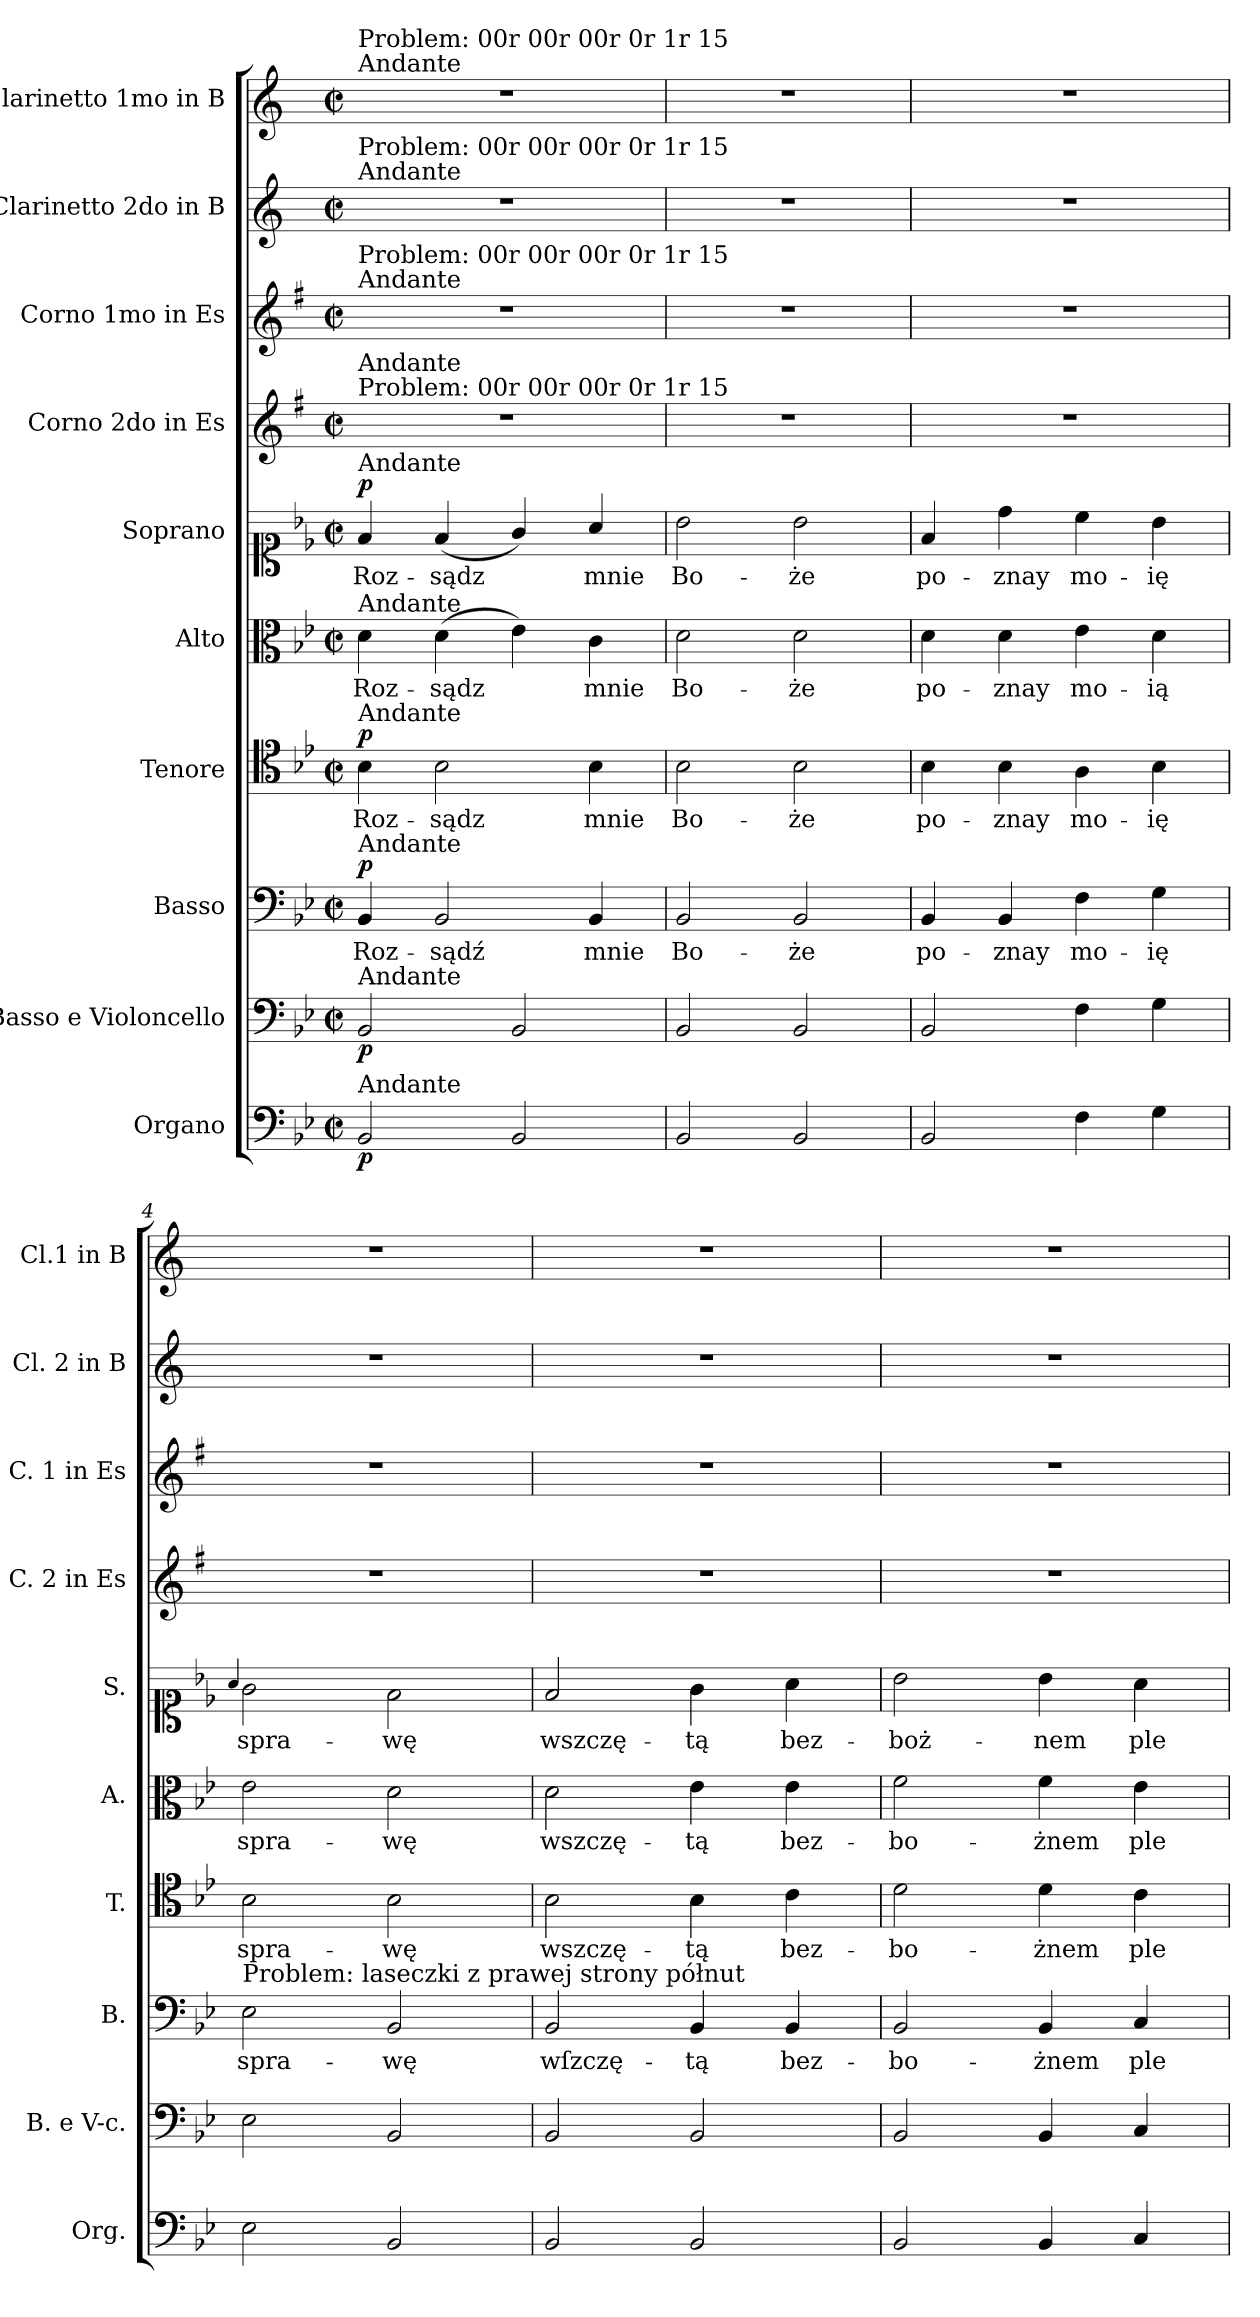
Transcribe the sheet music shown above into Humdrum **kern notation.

**kern	**dynam	**kern	**dynam	**kern	**text	**dynam	**kern	**text	**dynam	**kern	**text	**kern	**text	**dynam	**kern	**kern	**kern	**kern
*part10	*part10	*part9	*part9	*part8	*part8	*part8	*part7	*part7	*part7	*part6	*part6	*part5	*part5	*part5	*part4	*part3	*part2	*part1
*staff10	*staff10	*staff9	*staff9	*staff8	*staff8	*staff8	*staff7	*staff7	*staff7	*staff6	*staff6	*staff5	*staff5	*staff5	*staff4	*staff3	*staff2	*staff1
*I"Organo	*	*I"Basso e Violoncello	*	*I"Basso	*	*	*I"Tenore	*	*	*I"Alto	*	*I"Soprano	*	*	*I"Corno 2do in Es	*I"Corno 1mo in Es	*I"Clarinetto 2do in B	*I"Clarinetto 1mo in B
*I'Org.	*	*I'B. e V-c.	*	*I'B.	*	*	*I'T.	*	*	*I'A.	*	*I'S.	*	*	*I'C. 2 in Es	*I'C. 1 in Es	*I'Cl. 2 in B	*I'Cl.1 in B
*clefF4	*	*clefF4	*	*clefF4	*	*	*clefC4	*	*	*clefC3	*	*clefC1	*	*	*clefG2	*clefG2	*clefG2	*clefG2
*	*	*	*	*	*	*	*	*	*	*	*	*	*	*	*ITrd5c9	*ITrd5c9	*ITrd1c2	*ITrd1c2
*k[b-e-]	*	*k[b-e-]	*	*k[b-e-]	*	*	*k[b-e-]	*	*	*k[b-e-]	*	*k[b-e-]	*	*	*k[b-e-]	*k[b-e-]	*k[b-e-]	*k[b-e-]
*M2/2	*	*M2/2	*	*M2/2	*	*	*M2/2	*	*	*M2/2	*	*M2/2	*	*	*M2/2	*M2/2	*M2/2	*M2/2
*met(c|)	*	*met(c|)	*	*met(c|)	*	*	*met(c|)	*	*	*met(c|)	*	*met(c|)	*	*	*met(c|)	*met(c|)	*met(c|)	*met(c|)
=1	=1	=1	=1	=1	=1	=1	=1	=1	=1	=1	=1	=1	=1	=1	=1	=1	=1	=1
!	!	!	!	!	!	!	!	!	!	!	!	!	!	!	!	!	!	!LO:TX:a:t=Andante
!	!	!	!	!	!	!	!	!	!	!	!	!	!	!	!	!	!	!LO:TX:a:t=Problem&colon; 00r 00r 00r 0r 1r 15
!	!	!	!	!	!	!	!	!	!	!	!	!	!	!	!	!	!LO:TX:a:t=Andante	!
!	!	!	!	!	!	!	!	!	!	!	!	!	!	!	!	!	!LO:TX:a:t=Problem&colon; 00r 00r 00r 0r 1r 15	!
!	!	!	!	!	!	!	!	!	!	!	!	!	!	!	!	!LO:TX:a:t=Andante	!	!
!	!	!	!	!	!	!	!	!	!	!	!	!	!	!	!	!LO:TX:a:t=Problem&colon; 00r 00r 00r 0r 1r 15	!	!
!	!	!	!	!	!	!	!	!	!	!	!	!	!	!	!LO:TX:a:t=Problem&colon; 00r 00r 00r 0r 1r 15	!	!	!
!	!	!	!	!	!	!	!	!	!	!	!	!	!	!	!LO:TX:a:t=Andante	!	!	!
!	!	!	!	!	!	!	!	!	!	!	!	!LO:TX:a:t=Andante	!	!	!	!	!	!
!	!	!	!	!	!	!	!	!	!	!LO:TX:a:t=Andante	!	!	!	!	!	!	!	!
!	!	!	!	!	!	!	!LO:TX:a:t=Andante	!	!	!	!	!	!	!	!	!	!	!
!	!	!	!	!LO:TX:a:t=Andante	!	!	!	!	!	!	!	!	!	!	!	!	!	!
!	!	!LO:TX:a:t=Andante	!	!	!	!	!	!	!	!	!	!	!	!	!	!	!	!
!LO:TX:a:t=Andante	!	!	!	!	!	!	!	!	!	!	!	!	!	!	!	!	!	!
!	!	!	!	!	!	!LO:DY:a	!	!	!LO:DY:a	!	!	!	!	!LO:DY:a	!	!	!	!
2BB-/	p	2BB-/	p	4BB-/	Roz-	p	4B-\	Roz-	p	4d\	Roz-	4f/	Roz-	p	1r	1r	1r	1r
.	.	.	.	2BB-/	-sądź	.	2B-\	-sądz	.	(>4d\	-sądz	(4f/	-sądz	.	.	.	.	.
2BB-/	.	2BB-/	.	.	.	.	.	.	.	4e-\)	.	4g/)	.	.	.	.	.	.
.	.	.	.	4BB-/	mnie	.	4B-\	mnie	.	4c\	mnie	4a/	mnie	.	.	.	.	.
=2	=2	=2	=2	=2	=2	=2	=2	=2	=2	=2	=2	=2	=2	=2	=2	=2	=2	=2
2BB-/	.	2BB-/	.	2BB-/	Bo-	.	2B-\	Bo-	.	2d\	Bo-	2b-\	Bo-	.	1r	1r	1r	1r
2BB-/	.	2BB-/	.	2BB-/	-że	.	2B-\	-że	.	2d\	-że	2b-\	-że	.	.	.	.	.
=3	=3	=3	=3	=3	=3	=3	=3	=3	=3	=3	=3	=3	=3	=3	=3	=3	=3	=3
2BB-/	.	2BB-/	.	4BB-/	po-	.	4B-\	po-	.	4d\	po-	4f/	po-	.	1r	1r	1r	1r
.	.	.	.	4BB-/	-znay	.	4B-\	-znay	.	4d\	-znay	4dd\	-znay	.	.	.	.	.
4F\	.	4F\	.	4F\	mo-	.	4A\	mo-	.	4e-\	mo-	4cc\	mo-	.	.	.	.	.
4G\	.	4G\	.	4G\	-ię	.	4B-\	-ię	.	4d\	-ią	4b-\	-ię	.	.	.	.	.
=4	=4	=4	=4	=4	=4	=4	=4	=4	=4	=4	=4	=4	=4	=4	=4	=4	=4	=4
.	.	.	.	.	.	.	.	.	.	.	.	4qqa/	.	.	.	.	.	.
!	!	!	!	!LO:TX:a:t=Problem&colon; laseczki z prawej strony półnut	!	!	!	!	!	!	!	!	!	!	!	!	!	!
2E-\	.	2E-\	.	2E-\	spra-	.	2B-\	spra-	.	2e-\	spra-	2g\	spra-	.	1r	1r	1r	1r
2BB-/	.	2BB-/	.	2BB-/	-wę	.	2B-\	-wę	.	2d\	-wę	2f\	-wę	.	.	.	.	.
=5	=5	=5	=5	=5	=5	=5	=5	=5	=5	=5	=5	=5	=5	=5	=5	=5	=5	=5
2BB-/	.	2BB-/	.	2BB-/	wſzczę-	.	2B-\	wszczę-	.	2d\	wszczę-	2f/	wszczę-	.	1r	1r	1r	1r
2BB-/	.	2BB-/	.	4BB-/	-tą	.	4B-\	-tą	.	4e-\	-tą	4g\	-tą	.	.	.	.	.
.	.	.	.	4BB-/	bez-	.	4c\	bez-	.	4e-\	bez-	4a\	bez-	.	.	.	.	.
=6	=6	=6	=6	=6	=6	=6	=6	=6	=6	=6	=6	=6	=6	=6	=6	=6	=6	=6
2BB-/	.	2BB-/	.	2BB-/	-bo-	.	2d\	-bo-	.	2f\	-bo-	2b-\	-boż-	.	1r	1r	1r	1r
4BB-/	.	4BB-/	.	4BB-/	-żnem	.	4d\	-żnem	.	4f\	-żnem	4b-\	-nem	.	.	.	.	.
4C/	.	4C/	.	4C/	ple-	.	4c\	ple-	.	4e-\	ple-	4a\	ple-	.	.	.	.	.
=	=	=	=	=	=	=	=	=	=	=	=	=	=	=	=	=	=	=
*-	*-	*-	*-	*-	*-	*-	*-	*-	*-	*-	*-	*-	*-	*-	*-	*-	*-	*-
